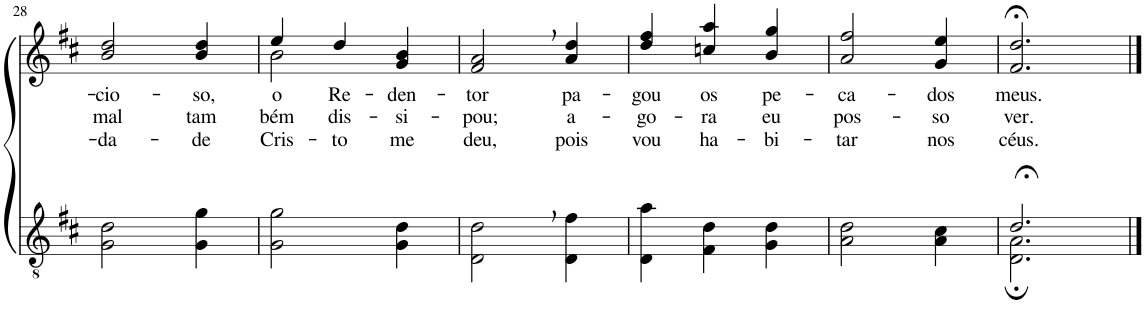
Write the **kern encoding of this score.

**kern	**kern	**text	**text	**text
*part2	*part1	*part1	*part1	*part1
*staff2	*staff1	*staff1	*staff1	*staff1
*I"Parte III e IV	*I"Parte I e II	*	*	*
!!LO:PB:g=z
*clefGv2	*clefG2	*	*	*
*Trd4c7	*Trd4c7	*	*	*
*k[f#c#]	*k[f#c#]	*	*	*
*M3/4	*M3/4	*	*	*
=28	=28	=28	=28	=28
!	!	!LO:LY:b	!LO:LY:b	!LO:LY:b
2G\ 2d\	2b/ 2dd/	-cio-	mal	-da-
!	!	!LO:LY:b	!LO:LY:b	!LO:LY:b
4G\ 4g\	4b/ 4dd/	-so,	tam-	-de
=29	=29	=29	=29	=29
*	*^	*	*	*
!	!	!	!LO:LY:b	!LO:LY:b	!LO:LY:b
2G\ 2g\	4ee/	2b\	o	-bém	Cris-
!	!	!	!LO:LY:b	!LO:LY:b	!LO:LY:b
.	4dd/	.	Re-	dis-	-to
!	!	!	!LO:LY:b	!LO:LY:b	!LO:LY:b
4G\ 4d\	4g/ 4b/	4ryy	-den-	-si-	me
=30	=30	=30	=30	=30	=30
!	!	!	!LO:LY:b	!LO:LY:b	!LO:LY:b
*	*v	*v	*	*	*
2D\, 2d\,	2f#/, 2a/,	-tor	-pou;	deu,
!	!	!LO:LY:b	!LO:LY:b	!LO:LY:b
4D\ 4f#\	4a/ 4dd/	pa-	a-	pois
=31	=31	=31	=31	=31
!	!	!LO:LY:b	!LO:LY:b	!LO:LY:b
4D\ 4a\	4dd/ 4ff#/	-gou	-go-	vou
!	!	!LO:LY:b	!LO:LY:b	!LO:LY:b
4F#\ 4d\	4ccn/ 4aa/	os	-ra	ha-
!	!	!LO:LY:b	!LO:LY:b	!LO:LY:b
4G\ 4d\	4b/ 4gg/	pe-	eu	-bi-
=32	=32	=32	=32	=32
!	!	!LO:LY:b	!LO:LY:b	!LO:LY:b
2A\ 2d\	2a/ 2ff#/	-ca-	pos-	-tar
!	!	!LO:LY:b	!LO:LY:b	!LO:LY:b
4A\ 4c#\	4g/ 4ee/	-dos	-so	nos
=33	=33	=33	=33	=33
*^	*	*	*	*
!	!	!	!LO:LY:b	!LO:LY:b	!LO:LY:b
2.d;</	2.D\; 2.A\;	2.f#/;< 2.dd/;<	meus.	ver.	céus.
*v	*v	*	*	*	*
==	==	==	==	==
*-	*-	*-	*-	*-
